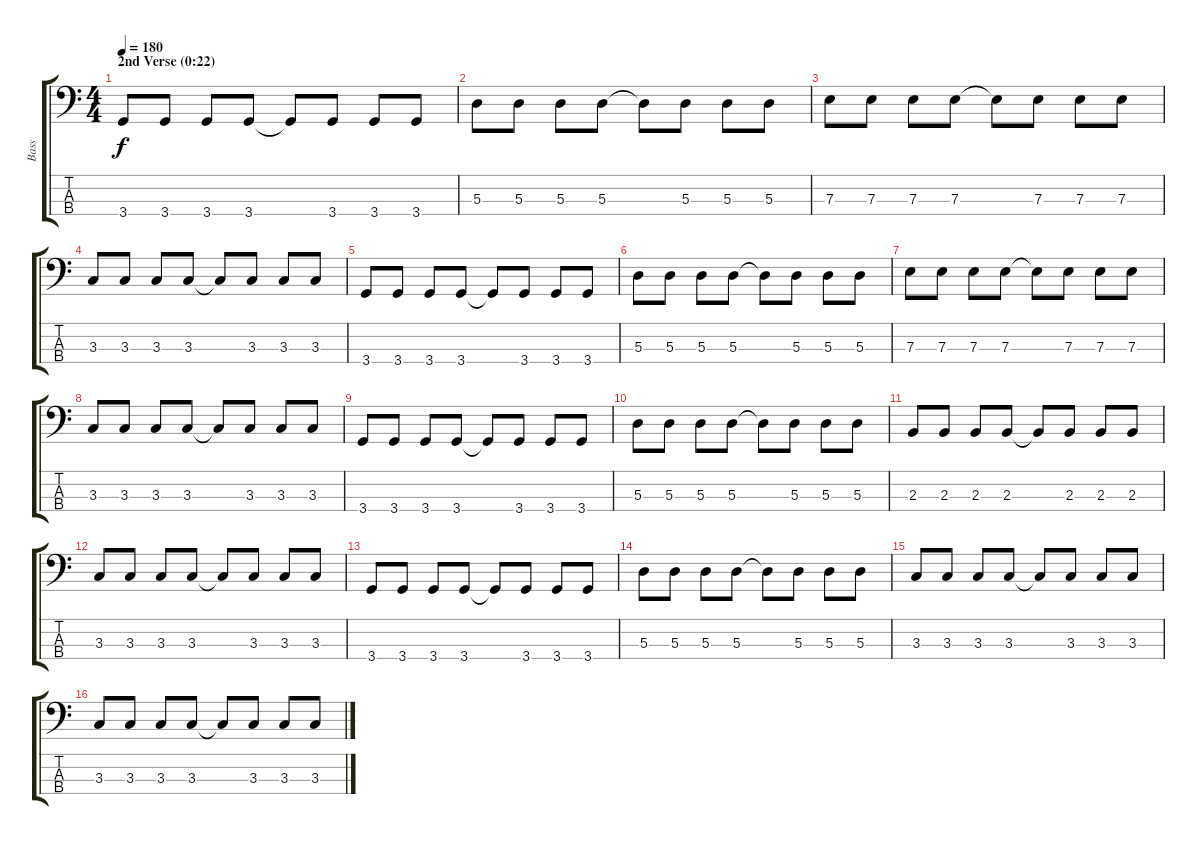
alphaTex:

\track ("Bass" "Bass") {instrument electricbassfinger}
\staff {score tabs}
\tuning (G2 D2 A1 E1) {hide}
\ts (4 4)
\section ("" "2nd Verse (0:22)")
\tempo 180
\clef f4
\ks c
3.4.8{dy f} 3.4.8 3.4.8 3.4.8 3.4{t}.8 3.4.8 3.4.8 3.4.8 |
5.3.8 5.3.8 5.3.8 5.3.8 5.3{t}.8 5.3.8 5.3.8 5.3.8 |
7.3.8 7.3.8 7.3.8 7.3.8 7.3{t}.8 7.3.8 7.3.8 7.3.8 |
3.3.8 3.3.8 3.3.8 3.3.8 3.3{t}.8 3.3.8 3.3.8 3.3.8 |
3.4.8 3.4.8 3.4.8 3.4.8 3.4{t}.8 3.4.8 3.4.8 3.4.8 |
5.3.8 5.3.8 5.3.8 5.3.8 5.3{t}.8 5.3.8 5.3.8 5.3.8 |
7.3.8 7.3.8 7.3.8 7.3.8 7.3{t}.8 7.3.8 7.3.8 7.3.8 |
3.3.8 3.3.8 3.3.8 3.3.8 3.3{t}.8 3.3.8 3.3.8 3.3.8 |
3.4.8 3.4.8 3.4.8 3.4.8 3.4{t}.8 3.4.8 3.4.8 3.4.8 |
5.3.8 5.3.8 5.3.8 5.3.8 5.3{t}.8 5.3.8 5.3.8 5.3.8 |
2.3.8 2.3.8 2.3.8 2.3.8 2.3{t}.8 2.3.8 2.3.8 2.3.8 |
3.3.8 3.3.8 3.3.8 3.3.8 3.3{t}.8 3.3.8 3.3.8 3.3.8 |
3.4.8 3.4.8 3.4.8 3.4.8 3.4{t}.8 3.4.8 3.4.8 3.4.8 |
5.3.8 5.3.8 5.3.8 5.3.8 5.3{t}.8 5.3.8 5.3.8 5.3.8 |
3.3.8 3.3.8 3.3.8 3.3.8 3.3{t}.8 3.3.8 3.3.8 3.3.8 |
3.3.8 3.3.8 3.3.8 3.3.8 3.3{t}.8 3.3.8 3.3.8 3.3.8
